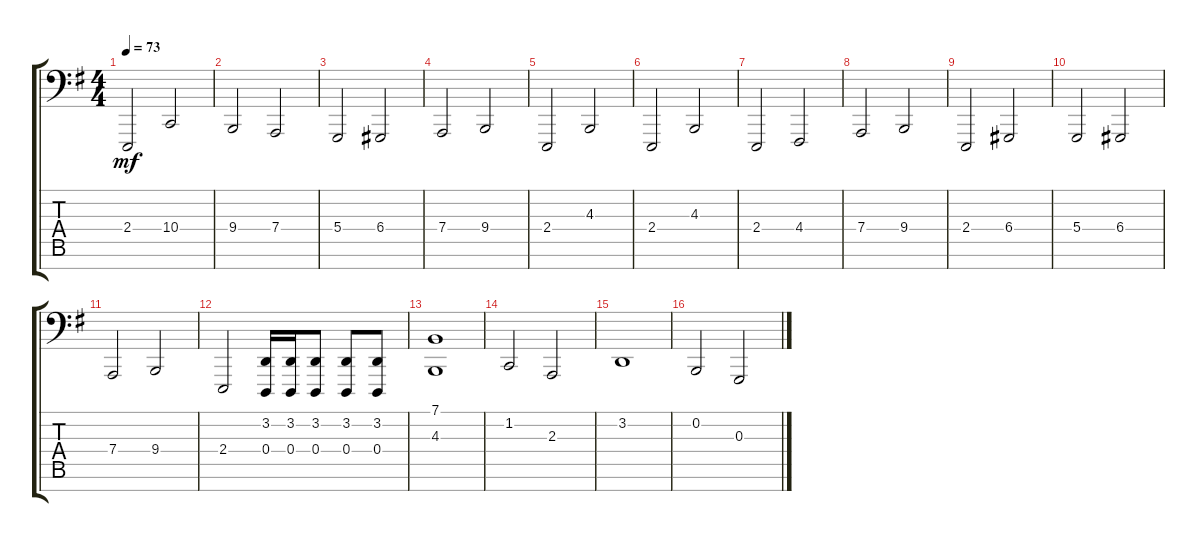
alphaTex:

\track "" {instrument churchorgan}
\staff {score tabs}
\tuning (E2 B1 G1 D1 A0 E0 C0) {hide}
\ts (4 4)
\tempo 73
\clef f4
\ks eminor
2.4.2{dy mf} 10.4.2 |
9.4.2 7.4.2 |
5.4.2 6.4.2 |
7.4.2 9.4.2 |
2.4.2 4.3.2 |
2.4.2 4.3.2 |
2.4.2 4.4.2 |
7.4.2 9.4.2 |
2.4.2 6.4.2 |
5.4.2 6.4.2 |
7.4.2 9.4.2 |
2.4.2 (3.2 0.4).16 (3.2 0.4).16 (3.2 0.4).8 (3.2 0.4).8 (3.2 0.4).8 |
(7.1 4.3).1 |
1.2.2 2.3.2 |
3.2.1 |
0.2.2 0.3.2
